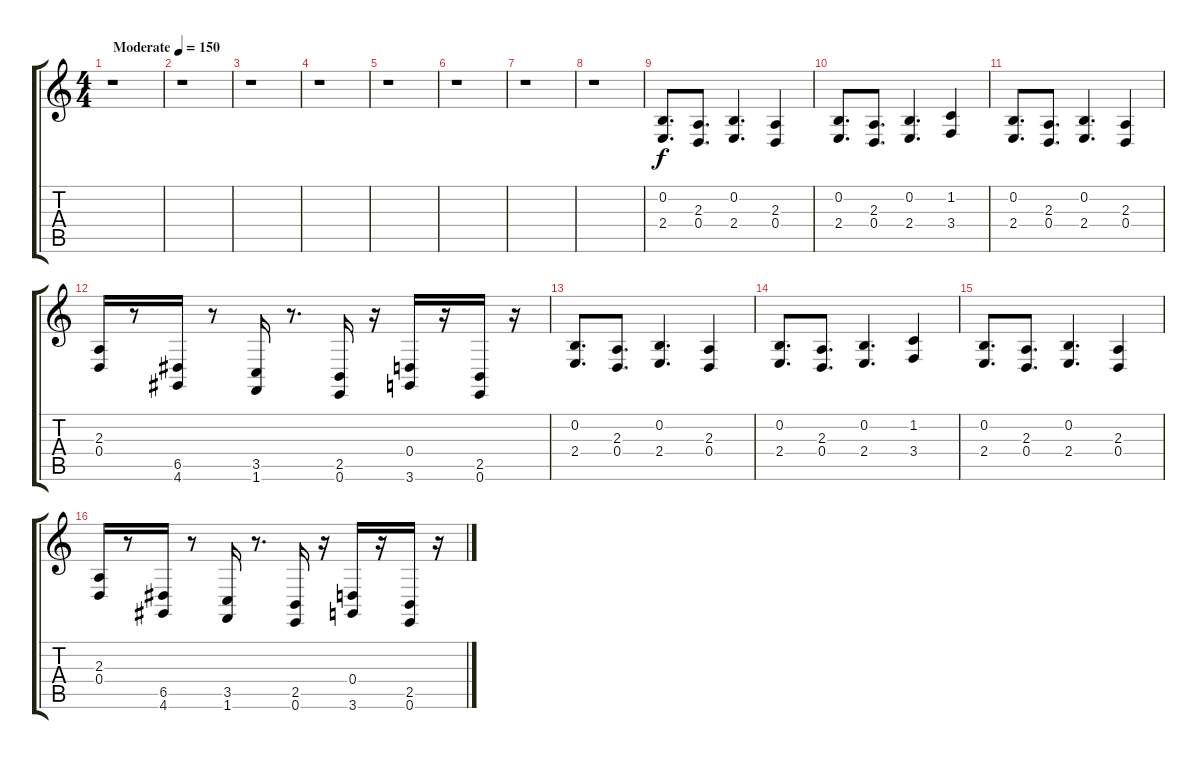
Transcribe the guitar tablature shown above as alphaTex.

\track "" {instrument lead5charang}
\staff {score tabs}
\tuning (E4 B3 G3 D3 A2 E2) {hide}
\ts (4 4)
\tempo (150 "Moderate")
\clef g2
\ks c
r.1{dy f instrument lead5charang} |
r.1 |
r.1 |
r.1 |
r.1 |
r.1 |
r.1 |
r.1 |
(0.2 2.4).8{d} (2.3 0.4).8{d} (0.2 2.4).4{d} (2.3 0.4).4 |
(0.2 2.4).8{d} (2.3 0.4).8{d} (0.2 2.4).4{d} (1.2 3.4).4 |
(0.2 2.4).8{d} (2.3 0.4).8{d} (0.2 2.4).4{d} (2.3 0.4).4 |
(2.3 0.4).16 r.8 (6.5 4.6).16 r.8 (3.5 1.6).16 r.8{d} (2.5 0.6).16 r.16 (0.4 3.6).16 r.16 (2.5 0.6).16 r.16 |
(0.2 2.4).8{d} (2.3 0.4).8{d} (0.2 2.4).4{d} (2.3 0.4).4 |
(0.2 2.4).8{d} (2.3 0.4).8{d} (0.2 2.4).4{d} (1.2 3.4).4 |
(0.2 2.4).8{d} (2.3 0.4).8{d} (0.2 2.4).4{d} (2.3 0.4).4 |
(2.3 0.4).16 r.8 (6.5 4.6).16 r.8 (3.5 1.6).16 r.8{d} (2.5 0.6).16 r.16 (0.4 3.6).16 r.16 (2.5 0.6).16 r.16
